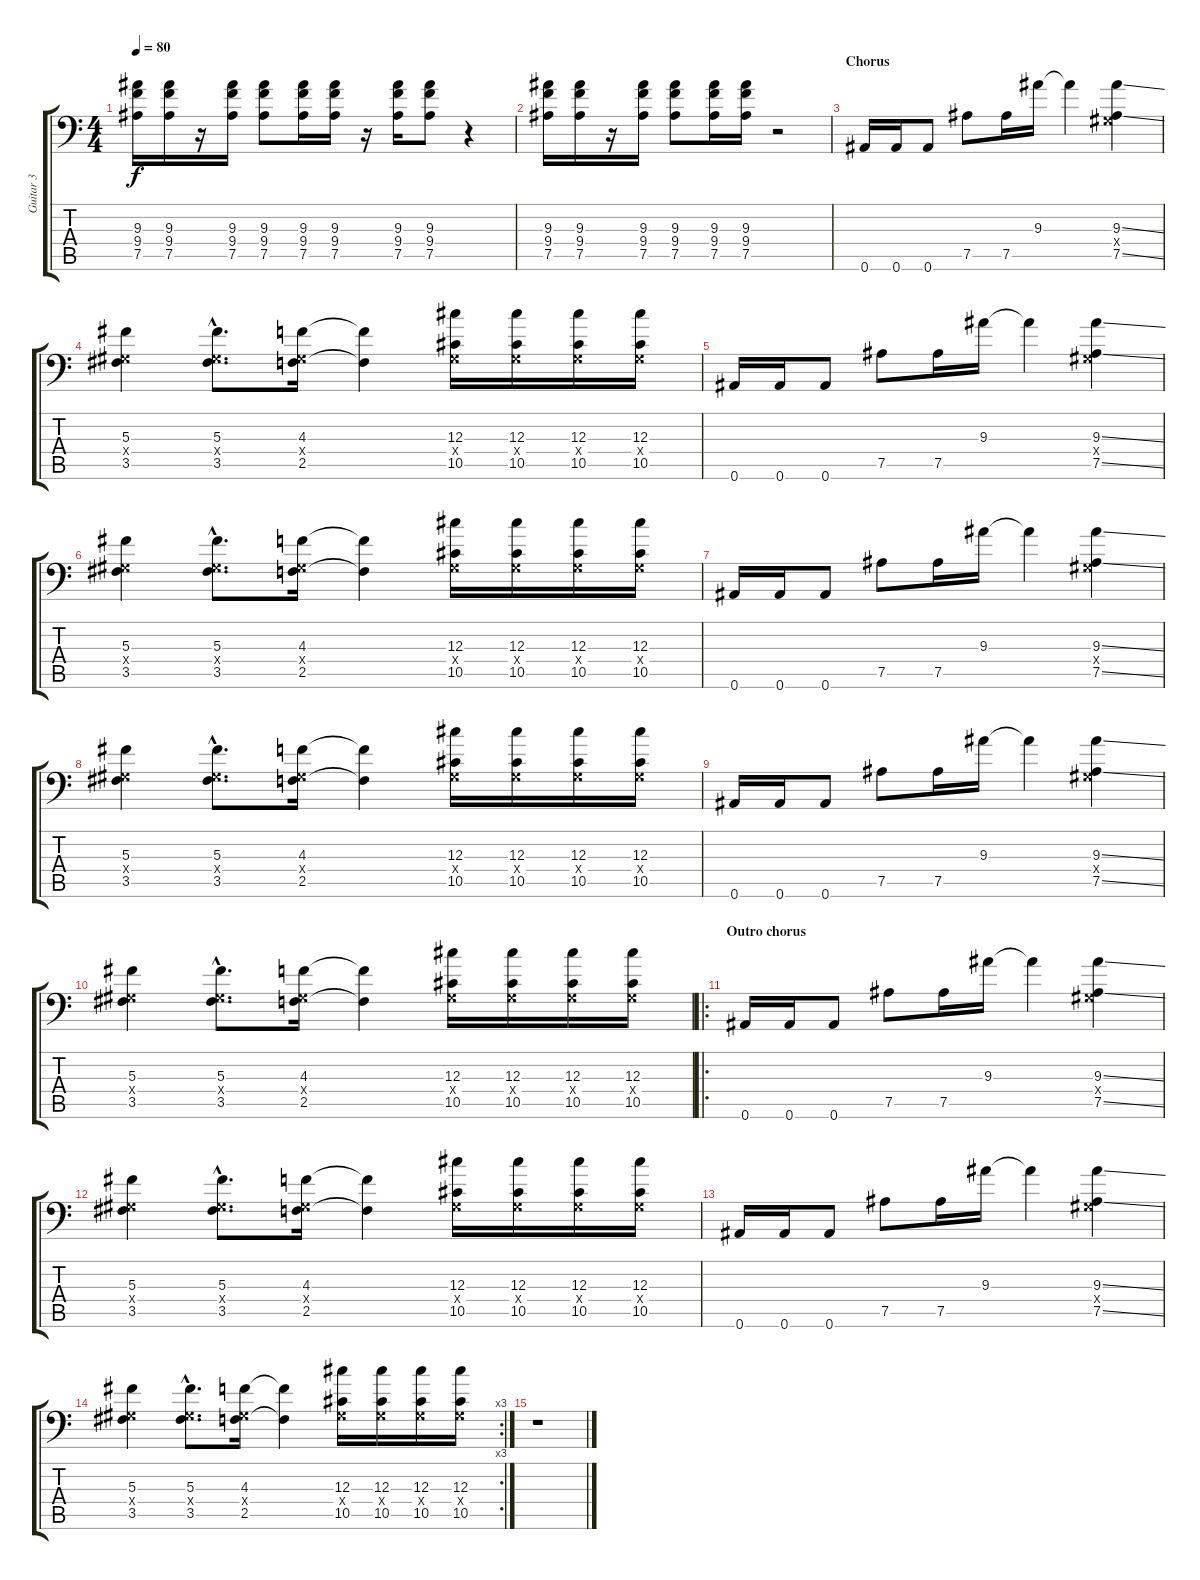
\track ("Guitar 3" "Guitar 3") {instrument distortionguitar}
\staff {score tabs}
\tuning (Bb3 F3 Db3 Ab2 Eb2 Bb1) {hide}
\ts (4 4)
\tempo 80
\clef f4
\ks c
(9.3 9.4 7.5).16{dy f} (9.3 9.4 7.5).16 r.16 (9.3 9.4 7.5).16 (9.3 9.4 7.5).8 (9.3 9.4 7.5).16 (9.3 9.4 7.5).16 r.16 (9.3 9.4 7.5).16 (9.3 9.4 7.5).8 r.4 |
(9.3 9.4 7.5).16 (9.3 9.4 7.5).16 r.16 (9.3 9.4 7.5).16 (9.3 9.4 7.5).8 (9.3 9.4 7.5).16 (9.3 9.4 7.5).16 r.2 |
\section ("" "Chorus")
0.6.16 0.6.16 0.6.8 7.5.8 7.5.16 9.3.16 9.3{t}.4 (9.3{ss} 0.4{x} 7.5{ss}).4 |
(5.3 0.4{x} 3.5).4 (5.3{hac} 0.4{hac x} 3.5{hac}).8{d} (4.3 0.4{x} 2.5).16 (4.3{t} 2.5{t}).4 (12.3 0.4{x} 10.5).16 (12.3 0.4{x} 10.5).16 (12.3 0.4{x} 10.5).16 (12.3 0.4{x} 10.5).16 |
0.6.16 0.6.16 0.6.8 7.5.8 7.5.16 9.3.16 9.3{t}.4 (9.3{ss} 0.4{x} 7.5{ss}).4 |
(5.3 0.4{x} 3.5).4 (5.3{hac} 0.4{hac x} 3.5{hac}).8{d} (4.3 0.4{x} 2.5).16 (4.3{t} 2.5{t}).4 (12.3 0.4{x} 10.5).16 (12.3 0.4{x} 10.5).16 (12.3 0.4{x} 10.5).16 (12.3 0.4{x} 10.5).16 |
0.6.16 0.6.16 0.6.8 7.5.8 7.5.16 9.3.16 9.3{t}.4 (9.3{ss} 0.4{x} 7.5{ss}).4 |
(5.3 0.4{x} 3.5).4 (5.3{hac} 0.4{hac x} 3.5{hac}).8{d} (4.3 0.4{x} 2.5).16 (4.3{t} 2.5{t}).4 (12.3 0.4{x} 10.5).16 (12.3 0.4{x} 10.5).16 (12.3 0.4{x} 10.5).16 (12.3 0.4{x} 10.5).16 |
0.6.16 0.6.16 0.6.8 7.5.8 7.5.16 9.3.16 9.3{t}.4 (9.3{ss} 0.4{x} 7.5{ss}).4 |
(5.3 0.4{x} 3.5).4 (5.3{hac} 0.4{hac x} 3.5{hac}).8{d} (4.3 0.4{x} 2.5).16 (4.3{t} 2.5{t}).4 (12.3 0.4{x} 10.5).16 (12.3 0.4{x} 10.5).16 (12.3 0.4{x} 10.5).16 (12.3 0.4{x} 10.5).16 |
\ro
\section ("" "Outro chorus")
0.6.16 0.6.16 0.6.8 7.5.8 7.5.16 9.3.16 9.3{t}.4 (9.3{ss} 0.4{x} 7.5{ss}).4 |
(5.3 0.4{x} 3.5).4 (5.3{hac} 0.4{hac x} 3.5{hac}).8{d} (4.3 0.4{x} 2.5).16 (4.3{t} 2.5{t}).4 (12.3 0.4{x} 10.5).16 (12.3 0.4{x} 10.5).16 (12.3 0.4{x} 10.5).16 (12.3 0.4{x} 10.5).16 |
0.6.16 0.6.16 0.6.8 7.5.8 7.5.16 9.3.16 9.3{t}.4 (9.3{ss} 0.4{x} 7.5{ss}).4 |
\rc 3
(5.3 0.4{x} 3.5).4 (5.3{hac} 0.4{hac x} 3.5{hac}).8{d} (4.3 0.4{x} 2.5).16 (4.3{t} 2.5{t}).4 (12.3 0.4{x} 10.5).16 (12.3 0.4{x} 10.5).16 (12.3 0.4{x} 10.5).16 (12.3 0.4{x} 10.5).16 |
r.1
